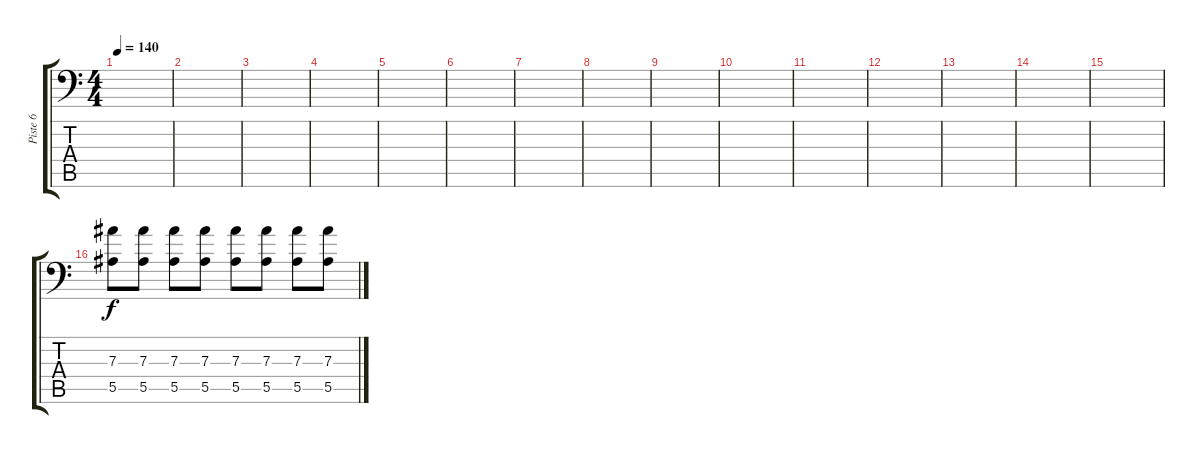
\track ("Piste 6" "Piste 6") {instrument overdrivenguitar}
\staff {score tabs}
\tuning (C4 G3 Eb3 Bb2 F2 Bb1) {hide}
\ts (4 4)
\tempo 140
\clef f4
\ks c
|
|
|
|
|
|
|
|
|
|
|
|
|
|
|
(7.3 5.5).8 (7.3 5.5).8 (7.3 5.5).8 (7.3 5.5).8 (7.3 5.5).8 (7.3 5.5).8 (7.3 5.5).8 (7.3 5.5).8
